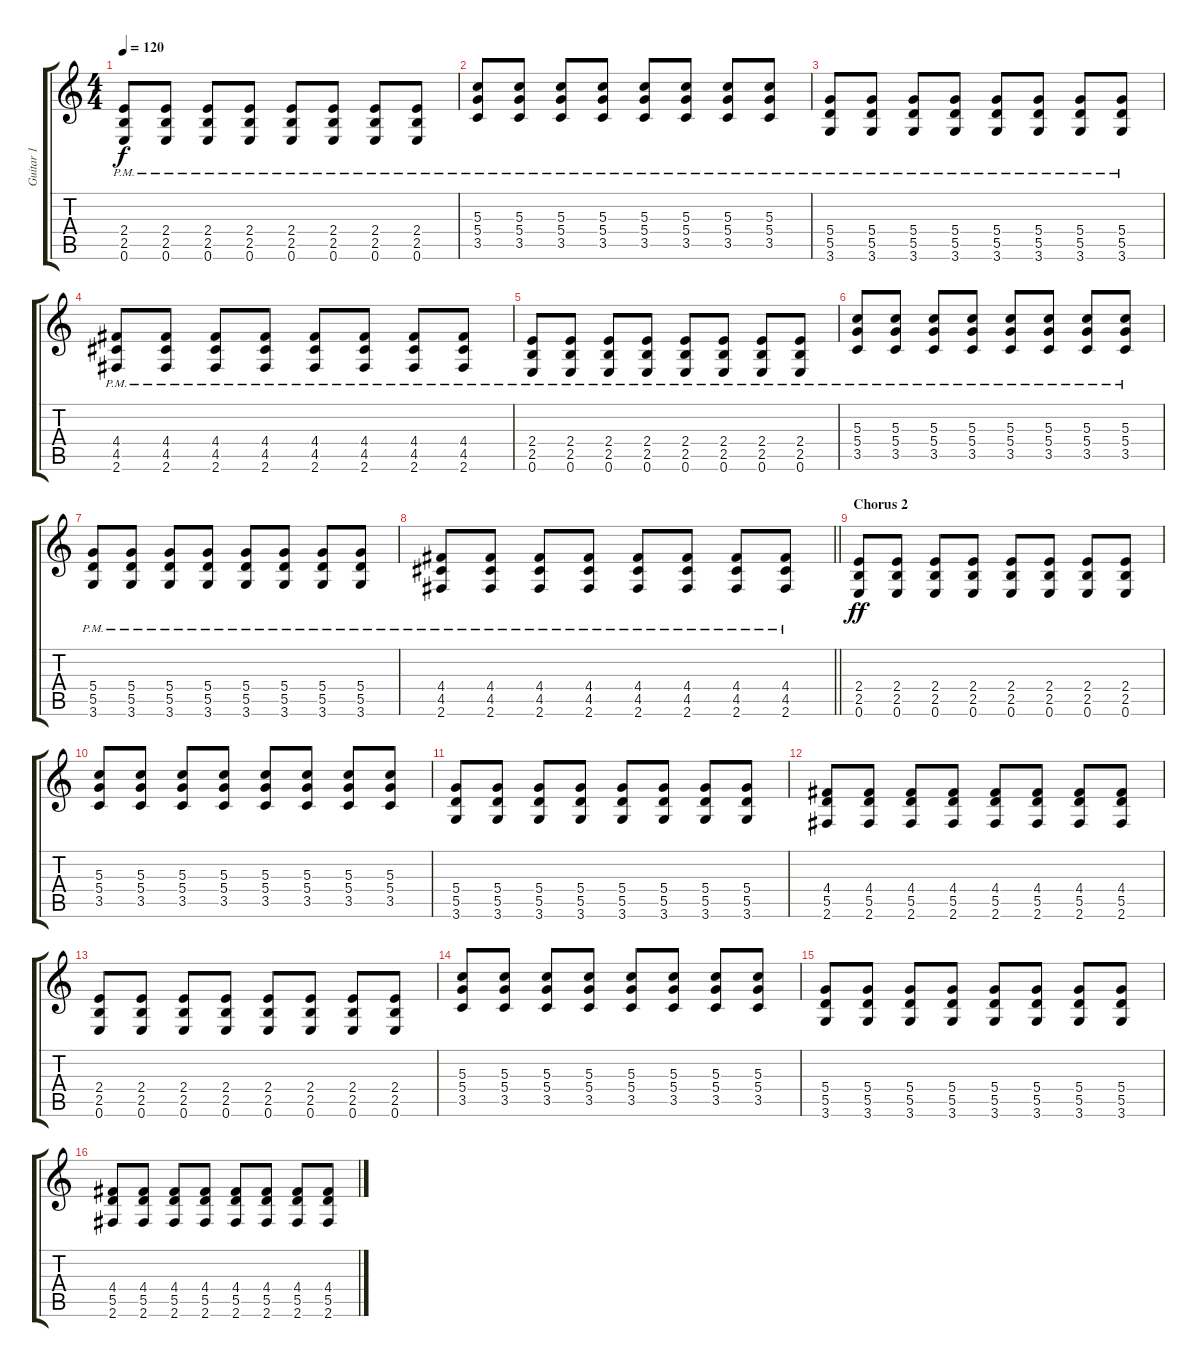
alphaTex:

\track ("Guitar 1" "Guitar 1") {instrument distortionguitar}
\staff {score tabs}
\tuning (E4 B3 G3 D3 A2 E2) {hide}
\ts (4 4)
\tempo 120
\clef g2
\ks c
(2.4{pm} 2.5{pm} 0.6{pm}).8{dy f} (2.4{pm} 2.5{pm} 0.6{pm}).8 (2.4{pm} 2.5{pm} 0.6{pm}).8 (2.4{pm} 2.5{pm} 0.6{pm}).8 (2.4{pm} 2.5{pm} 0.6{pm}).8 (2.4{pm} 2.5{pm} 0.6{pm}).8 (2.4{pm} 2.5{pm} 0.6{pm}).8 (2.4{pm} 2.5{pm} 0.6{pm}).8 |
(5.3{pm} 5.4{pm} 3.5{pm}).8 (5.3{pm} 5.4{pm} 3.5{pm}).8 (5.3{pm} 5.4{pm} 3.5{pm}).8 (5.3{pm} 5.4{pm} 3.5{pm}).8 (5.3{pm} 5.4{pm} 3.5{pm}).8 (5.3{pm} 5.4{pm} 3.5{pm}).8 (5.3{pm} 5.4{pm} 3.5{pm}).8 (5.3{pm} 5.4{pm} 3.5{pm}).8 |
(5.4{pm} 5.5{pm} 3.6{pm}).8 (5.4{pm} 5.5{pm} 3.6{pm}).8 (5.4{pm} 5.5{pm} 3.6{pm}).8 (5.4{pm} 5.5{pm} 3.6{pm}).8 (5.4{pm} 5.5{pm} 3.6{pm}).8 (5.4{pm} 5.5{pm} 3.6{pm}).8 (5.4{pm} 5.5{pm} 3.6{pm}).8 (5.4{pm} 5.5{pm} 3.6{pm}).8 |
(4.4{pm} 4.5{pm} 2.6{pm}).8 (4.4{pm} 4.5{pm} 2.6{pm}).8 (4.4{pm} 4.5{pm} 2.6{pm}).8 (4.4{pm} 4.5{pm} 2.6{pm}).8 (4.4{pm} 4.5{pm} 2.6{pm}).8 (4.4{pm} 4.5{pm} 2.6{pm}).8 (4.4{pm} 4.5{pm} 2.6{pm}).8 (4.4{pm} 4.5{pm} 2.6{pm}).8 |
(2.4{pm} 2.5{pm} 0.6{pm}).8 (2.4{pm} 2.5{pm} 0.6{pm}).8 (2.4{pm} 2.5{pm} 0.6{pm}).8 (2.4{pm} 2.5{pm} 0.6{pm}).8 (2.4{pm} 2.5{pm} 0.6{pm}).8 (2.4{pm} 2.5{pm} 0.6{pm}).8 (2.4{pm} 2.5{pm} 0.6{pm}).8 (2.4{pm} 2.5{pm} 0.6{pm}).8 |
(5.3{pm} 5.4{pm} 3.5{pm}).8 (5.3{pm} 5.4{pm} 3.5{pm}).8 (5.3{pm} 5.4{pm} 3.5{pm}).8 (5.3{pm} 5.4{pm} 3.5{pm}).8 (5.3{pm} 5.4{pm} 3.5{pm}).8 (5.3{pm} 5.4{pm} 3.5{pm}).8 (5.3{pm} 5.4{pm} 3.5{pm}).8 (5.3{pm} 5.4{pm} 3.5{pm}).8 |
(5.4{pm} 5.5{pm} 3.6{pm}).8 (5.4{pm} 5.5{pm} 3.6{pm}).8 (5.4{pm} 5.5{pm} 3.6{pm}).8 (5.4{pm} 5.5{pm} 3.6{pm}).8 (5.4{pm} 5.5{pm} 3.6{pm}).8 (5.4{pm} 5.5{pm} 3.6{pm}).8 (5.4{pm} 5.5{pm} 3.6{pm}).8 (5.4{pm} 5.5{pm} 3.6{pm}).8 |
\barLineRight lightlight
(4.4{pm} 4.5{pm} 2.6{pm}).8 (4.4{pm} 4.5{pm} 2.6{pm}).8 (4.4{pm} 4.5{pm} 2.6{pm}).8 (4.4{pm} 4.5{pm} 2.6{pm}).8 (4.4{pm} 4.5{pm} 2.6{pm}).8 (4.4{pm} 4.5{pm} 2.6{pm}).8 (4.4{pm} 4.5{pm} 2.6{pm}).8 (4.4{pm} 4.5{pm} 2.6{pm}).8 |
\section ("" "Chorus 2")
(2.4 2.5 0.6).8{dy ff} (2.4 2.5 0.6).8 (2.4 2.5 0.6).8 (2.4 2.5 0.6).8 (2.4 2.5 0.6).8 (2.4 2.5 0.6).8 (2.4 2.5 0.6).8 (2.4 2.5 0.6).8 |
(5.3 5.4 3.5).8 (5.3 5.4 3.5).8 (5.3 5.4 3.5).8 (5.3 5.4 3.5).8 (5.3 5.4 3.5).8 (5.3 5.4 3.5).8 (5.3 5.4 3.5).8 (5.3 5.4 3.5).8 |
(5.4 5.5 3.6).8 (5.4 5.5 3.6).8 (5.4 5.5 3.6).8 (5.4 5.5 3.6).8 (5.4 5.5 3.6).8 (5.4 5.5 3.6).8 (5.4 5.5 3.6).8 (5.4 5.5 3.6).8 |
(4.4 5.5 2.6).8 (4.4 5.5 2.6).8 (4.4 5.5 2.6).8 (4.4 5.5 2.6).8 (4.4 5.5 2.6).8 (4.4 5.5 2.6).8 (4.4 5.5 2.6).8 (4.4 5.5 2.6).8 |
(2.4 2.5 0.6).8 (2.4 2.5 0.6).8 (2.4 2.5 0.6).8 (2.4 2.5 0.6).8 (2.4 2.5 0.6).8 (2.4 2.5 0.6).8 (2.4 2.5 0.6).8 (2.4 2.5 0.6).8 |
(5.3 5.4 3.5).8 (5.3 5.4 3.5).8 (5.3 5.4 3.5).8 (5.3 5.4 3.5).8 (5.3 5.4 3.5).8 (5.3 5.4 3.5).8 (5.3 5.4 3.5).8 (5.3 5.4 3.5).8 |
(5.4 5.5 3.6).8 (5.4 5.5 3.6).8 (5.4 5.5 3.6).8 (5.4 5.5 3.6).8 (5.4 5.5 3.6).8 (5.4 5.5 3.6).8 (5.4 5.5 3.6).8 (5.4 5.5 3.6).8 |
(4.4 5.5 2.6).8 (4.4 5.5 2.6).8 (4.4 5.5 2.6).8 (4.4 5.5 2.6).8 (4.4 5.5 2.6).8 (4.4 5.5 2.6).8 (4.4 5.5 2.6).8 (4.4 5.5 2.6).8
